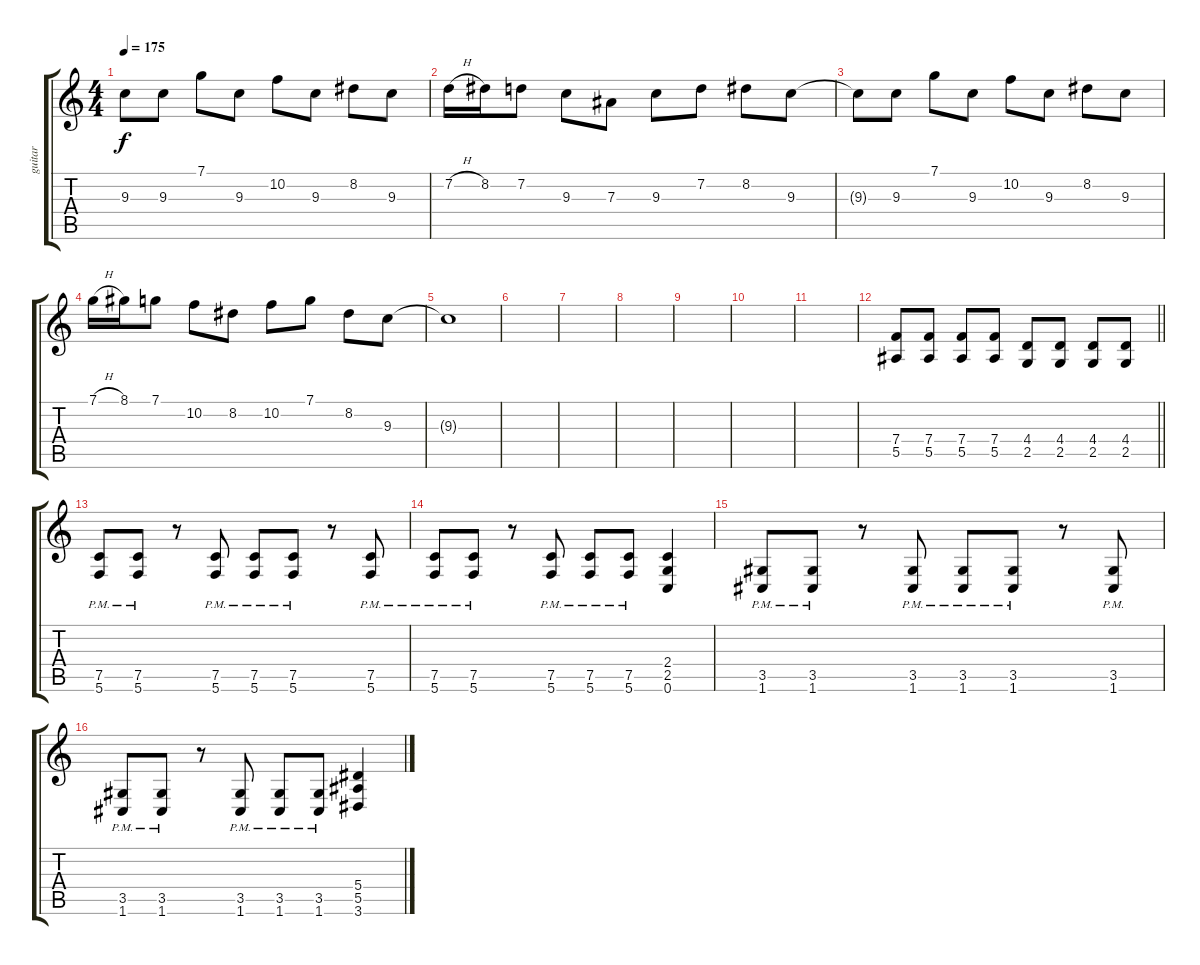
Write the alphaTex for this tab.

\track ("guitar" "guitar") {instrument distortionguitar}
\staff {score tabs}
\tuning (C4 G3 Eb3 Bb2 F2 C2) {hide}
\ts (4 4)
\tempo 175
\clef g2
\ks c
9.3{t}.8{dy f} 9.3.8 7.1.8 9.3.8 10.2.8 9.3.8 8.2.8 9.3.8 |
7.2{h}.16 8.2.16 7.2.8 9.3.8 7.3.8 9.3.8 7.2.8 8.2.8 9.3.8 |
9.3{t}.8 9.3.8 7.1.8 9.3.8 10.2.8 9.3.8 8.2.8 9.3.8 |
7.1{h}.16 8.1.16 7.1.8 10.2.8 8.2.8 10.2.8 7.1.8 8.2.8 9.3.8 |
9.3{t}.1 |
|
|
|
|
|
|
\barLineRight lightlight
(7.4 5.5).8 (7.4 5.5).8 (7.4 5.5).8 (7.4 5.5).8 (4.4 2.5).8 (4.4 2.5).8 (4.4 2.5).8 (4.4 2.5).8 |
(7.5{pm} 5.6{pm}).8 (7.5{pm} 5.6{pm}).8 r.8 (7.5{pm} 5.6{pm}).8 (7.5{pm} 5.6{pm}).8 (7.5{pm} 5.6{pm}).8 r.8 (7.5{pm} 5.6{pm}).8 |
(7.5{pm} 5.6{pm}).8 (7.5{pm} 5.6{pm}).8 r.8 (7.5{pm} 5.6{pm}).8 (7.5{pm} 5.6{pm}).8 (7.5{pm} 5.6{pm}).8 (2.4 2.5 0.6).4 |
(3.5{pm} 1.6{pm}).8 (3.5{pm} 1.6{pm}).8 r.8 (3.5{pm} 1.6{pm}).8 (3.5{pm} 1.6{pm}).8 (3.5{pm} 1.6{pm}).8 r.8 (3.5{pm} 1.6{pm}).8 |
(3.5{pm} 1.6{pm}).8 (3.5{pm} 1.6{pm}).8 r.8 (3.5{pm} 1.6{pm}).8 (3.5{pm} 1.6{pm}).8 (3.5{pm} 1.6{pm}).8 (5.4 5.5 3.6).4
